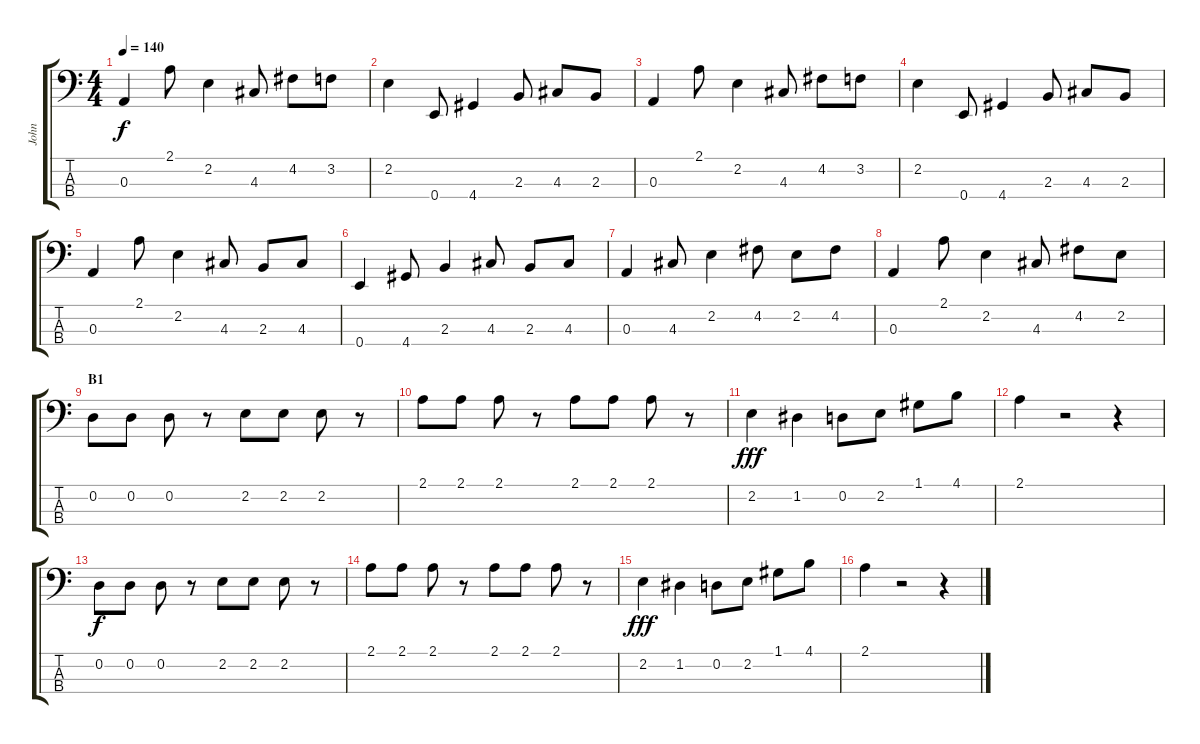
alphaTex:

\track ("John" "John") {instrument electricbasspick}
\staff {score tabs}
\tuning (G2 D2 A1 E1) {hide}
\ts (4 4)
\tempo 140
\clef f4
\ks c
0.3.4{dy f} 2.1.8 2.2.4 4.3.8 4.2.8 3.2.8 |
2.2.4 0.4.8 4.4.4 2.3.8 4.3.8 2.3.8 |
0.3.4 2.1.8 2.2.4 4.3.8 4.2.8 3.2.8 |
2.2.4 0.4.8 4.4.4 2.3.8 4.3.8 2.3.8 |
0.3.4 2.1.8 2.2.4 4.3.8 2.3.8 4.3.8 |
0.4.4 4.4.8 2.3.4 4.3.8 2.3.8 4.3.8 |
0.3.4 4.3.8 2.2.4 4.2.8 2.2.8 4.2.8 |
0.3.4 2.1.8 2.2.4 4.3.8 4.2.8 2.2.8 |
\section ("" "B1")
0.2.8 0.2.8 0.2.8 r.8 2.2.8 2.2.8 2.2.8 r.8 |
2.1.8 2.1.8 2.1.8 r.8 2.1.8 2.1.8 2.1.8 r.8 |
2.2.4{dy fff volume 16} 1.2.4 0.2.8 2.2.8 1.1.8 4.1.8 |
2.1.4 r.2 r.4 |
0.2.8{dy f volume 13 instrument electricbasspick} 0.2.8 0.2.8 r.8 2.2.8 2.2.8 2.2.8 r.8 |
2.1.8 2.1.8 2.1.8 r.8 2.1.8 2.1.8 2.1.8 r.8 |
2.2.4{dy fff volume 16} 1.2.4 0.2.8 2.2.8 1.1.8 4.1.8 |
2.1.4 r.2 r.4
